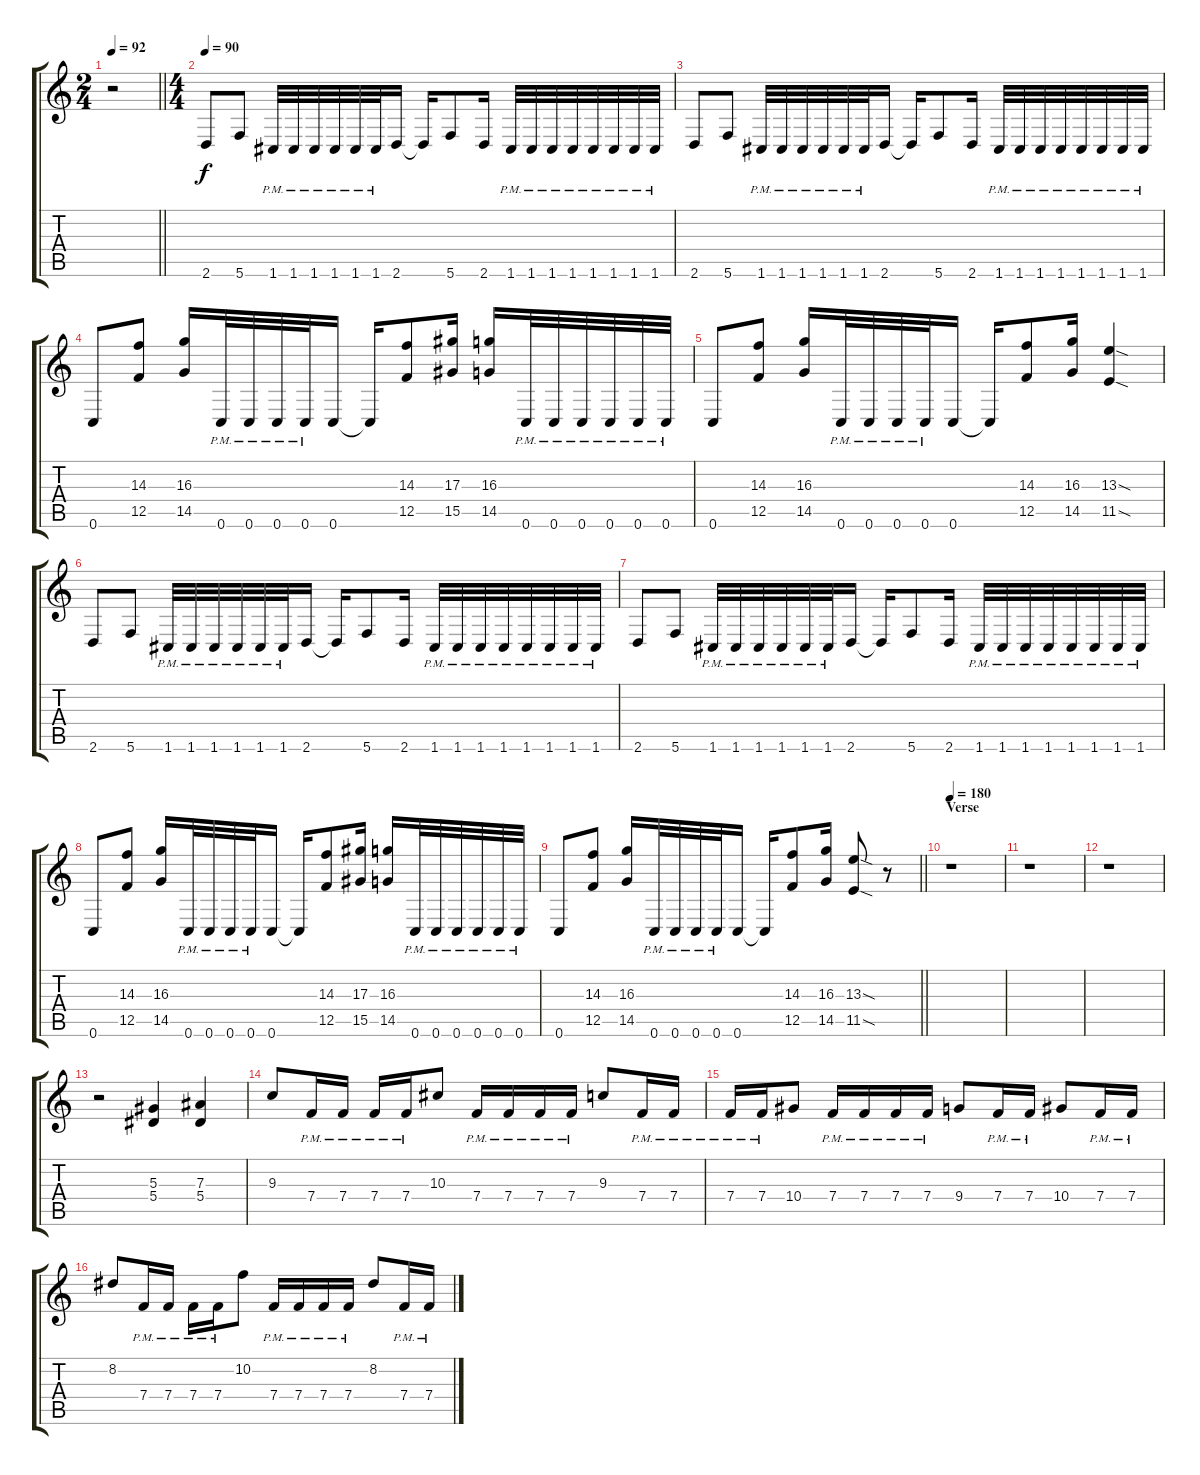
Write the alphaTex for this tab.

\track "" {instrument distortionguitar}
\staff {score tabs}
\tuning (C4 G3 Eb3 Bb2 F2 C2) {hide}
\ts (2 4)
\tempo 92
\clef g2
\barLineRight lightlight
\ks c
r.2{dy f} |
\ts (4 4)
\section ("" "")
\tempo 90
2.6.8 5.6.8 1.6{pm}.32 1.6{pm}.32 1.6{pm}.32 1.6{pm}.32 1.6{pm}.32 1.6{pm}.32 2.6.16 2.6{t}.16 5.6.8 2.6.16 1.6{pm}.32 1.6{pm}.32 1.6{pm}.32 1.6{pm}.32 1.6{pm}.32 1.6{pm}.32 1.6{pm}.32 1.6{pm}.32 |
2.6.8 5.6.8 1.6{pm}.32 1.6{pm}.32 1.6{pm}.32 1.6{pm}.32 1.6{pm}.32 1.6{pm}.32 2.6.16 2.6{t}.16 5.6.8 2.6.16 1.6{pm}.32 1.6{pm}.32 1.6{pm}.32 1.6{pm}.32 1.6{pm}.32 1.6{pm}.32 1.6{pm}.32 1.6{pm}.32 |
0.6.8 (14.3 12.5).8 (16.3 14.5).16 0.6{pm}.32 0.6{pm}.32 0.6{pm}.32 0.6{pm}.32 0.6.16 0.6{t}.16 (14.3 12.5).8 (17.3 15.5).16 (16.3 14.5).16 0.6{pm}.32 0.6{pm}.32 0.6{pm}.32 0.6{pm}.32 0.6{pm}.32 0.6{pm}.32 |
0.6.8 (14.3 12.5).8 (16.3 14.5).16 0.6{pm}.32 0.6{pm}.32 0.6{pm}.32 0.6{pm}.32 0.6.16 0.6{t}.16 (14.3 12.5).8 (16.3 14.5).16 (13.3{sod} 11.5{sod}).4 |
2.6.8 5.6.8 1.6{pm}.32 1.6{pm}.32 1.6{pm}.32 1.6{pm}.32 1.6{pm}.32 1.6{pm}.32 2.6.16 2.6{t}.16 5.6.8 2.6.16 1.6{pm}.32 1.6{pm}.32 1.6{pm}.32 1.6{pm}.32 1.6{pm}.32 1.6{pm}.32 1.6{pm}.32 1.6{pm}.32 |
2.6.8 5.6.8 1.6{pm}.32 1.6{pm}.32 1.6{pm}.32 1.6{pm}.32 1.6{pm}.32 1.6{pm}.32 2.6.16 2.6{t}.16 5.6.8 2.6.16 1.6{pm}.32 1.6{pm}.32 1.6{pm}.32 1.6{pm}.32 1.6{pm}.32 1.6{pm}.32 1.6{pm}.32 1.6{pm}.32 |
0.6.8 (14.3 12.5).8 (16.3 14.5).16 0.6{pm}.32 0.6{pm}.32 0.6{pm}.32 0.6{pm}.32 0.6.16 0.6{t}.16 (14.3 12.5).8 (17.3 15.5).16 (16.3 14.5).16 0.6{pm}.32 0.6{pm}.32 0.6{pm}.32 0.6{pm}.32 0.6{pm}.32 0.6{pm}.32 |
\barLineRight lightlight
0.6.8 (14.3 12.5).8 (16.3 14.5).16 0.6{pm}.32 0.6{pm}.32 0.6{pm}.32 0.6{pm}.32 0.6.16 0.6{t}.16 (14.3 12.5).8 (16.3 14.5).16 (13.3{sod} 11.5{sod}).8 r.8 |
\section ("" "Verse")
\tempo 180
r.1 |
r.1 |
r.1 |
r.2 (5.3 5.4).4 (7.3 5.4).4 |
9.3.8 7.4{pm}.16 7.4{pm}.16 7.4{pm}.16 7.4{pm}.16 10.3.8 7.4{pm}.16 7.4{pm}.16 7.4{pm}.16 7.4{pm}.16 9.3.8 7.4{pm}.16 7.4{pm}.16 |
7.4{pm}.16 7.4{pm}.16 10.4.8 7.4{pm}.16 7.4{pm}.16 7.4{pm}.16 7.4{pm}.16 9.4.8 7.4{pm}.16 7.4{pm}.16 10.4.8 7.4{pm}.16 7.4{pm}.16 |
8.2.8 7.4{pm}.16 7.4{pm}.16 7.4{pm}.16 7.4{pm}.16 10.2.8 7.4{pm}.16 7.4{pm}.16 7.4{pm}.16 7.4{pm}.16 8.2.8 7.4{pm}.16 7.4{pm}.16
